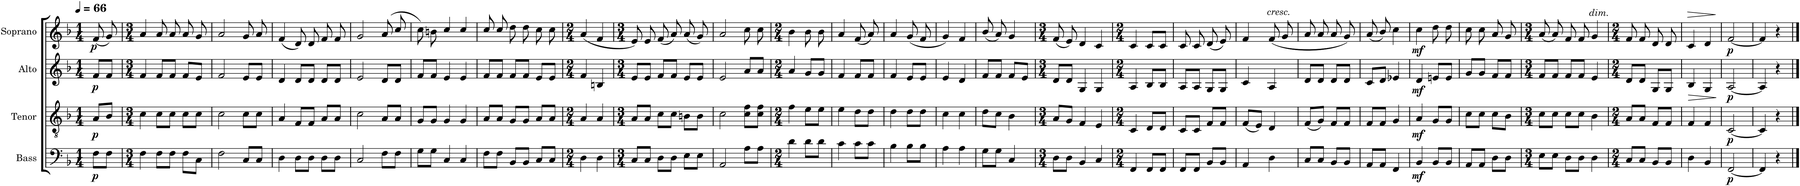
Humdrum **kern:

**kern	**dynam	**kern	**dynam	**kern	**dynam	**kern	**dynam
*part4	*part4	*part3	*part3	*part2	*part2	*part1	*part1
*staff4	*staff4	*staff3	*staff3	*staff2	*staff2	*staff1	*staff1
*I"Bass	*	*I"Tenor	*	*I"Alto	*	*I"Soprano	*
*I'B.	*	*I'T.	*	*I'A.	*	*I'S.	*
*clefF4	*	*clefGv2	*	*clefG2	*	*clefG2	*
*k[b-]	*	*k[b-]	*	*k[b-]	*	*k[b-]	*
*M1/4	*	*M1/4	*	*M1/4	*	*M1/4	*
*MM66	*	*MM66	*	*MM66	*	*MM66	*
=1	=1	=1	=1	=1	=1	=1	=1
!	!LO:DY:b	!	!LO:DY:b	!	!LO:DY:b	!	!LO:DY:b
8F\L	p	8A/L	p	8f/L	p	(8f/	p
8F\J	.	8B-/J	.	8f/J	.	8g/)	.
=2	=2	=2	=2	=2	=2	=2	=2
*M3/4	*	*M3/4	*	*M3/4	*	*M3/4	*
4F\	.	4c\	.	4f/	.	4a/	.
8F\L	.	8c\L	.	8f/L	.	8a/	.
8F\J	.	8c\J	.	8f/J	.	8a/	.
8F\L	.	8c\L	.	8f/L	.	8a/	.
8C\J	.	8c\J	.	8e/J	.	8g/	.
=3	=3	=3	=3	=3	=3	=3	=3
2F\	.	2c\	.	2f/	.	2a/	.
8C/L	.	8c\L	.	8e/L	.	8g/	.
8C/J	.	8c\J	.	8e/J	.	8a/	.
=4	=4	=4	=4	=4	=4	=4	=4
4D\	.	4A/	.	4d/	.	(4f/	.
8D\L	.	8F/L	.	8d/L	.	8d/)	.
8D\J	.	8F/J	.	8d/J	.	8d/	.
8D\L	.	8A/L	.	8d/L	.	8f/	.
8D\J	.	8A/J	.	8d/J	.	8f/	.
=5	=5	=5	=5	=5	=5	=5	=5
2C/	.	2c\	.	2e/	.	2g/	.
8F\L	.	8A/L	.	8d/L	.	(8a/	.
8F\J	.	8A/J	.	8d/J	.	8cc/	.
=6	=6	=6	=6	=6	=6	=6	=6
8G\L	.	8G/L	.	8f/L	.	8cc\)	.
8G\J	.	8G/J	.	8f/J	.	8bn\	.
4C/	.	4G/	.	4e/	.	4cc/	.
4C/	.	4G/	.	4e/	.	4cc/	.
=7	=7	=7	=7	=7	=7	=7	=7
8F\L	.	8A/L	.	8f/L	.	8cc/	.
8F\J	.	8A/J	.	8f/J	.	8cc/	.
8BB-/L	.	8G/L	.	8f/L	.	8dd\	.
8BB-/J	.	8G/J	.	8f/J	.	8dd\	.
8C/L	.	8A/L	.	8e/L	.	8cc\	.
8C/J	.	8A/J	.	8e/J	.	8cc\	.
=8	=8	=8	=8	=8	=8	=8	=8
*M2/4	*	*M2/4	*	*M2/4	*	*M2/4	*
4D\	.	4A/	.	4f/	.	(4a/	.
4D\	.	4A/	.	4Bn/	.	4f/	.
=9	=9	=9	=9	=9	=9	=9	=9
*M3/4	*	*M3/4	*	*M3/4	*	*M3/4	*
8C/L	.	8A/L	.	8e/L	.	8e/)	.
8C/J	.	8A/J	.	8e/J	.	8e/	.
8D\L	.	8c\L	.	8f/L	.	(8f/	.
8D\J	.	8c\J	.	8f/J	.	8a/)	.
8E\L	.	8Bn\L	.	8e/L	.	(8a/	.
8E\J	.	8B\J	.	8e/J	.	8g/)	.
=10	=10	=10	=10	=10	=10	=10	=10
2AA/	.	2c\	.	2e/	.	2a/	.
8A\L	.	8c\ 8f\L	.	8a/L	.	8cc\	.
8A\J	.	8c\ 8f\J	.	8a/J	.	8cc\	.
=11	=11	=11	=11	=11	=11	=11	=11
*M2/4	*	*M2/4	*	*M2/4	*	*M2/4	*
4d\	.	4f\	.	4a/	.	4b-\	.
8d\L	.	8e\L	.	8g/L	.	8b-\	.
8d\J	.	8e\J	.	8g/J	.	8b-\	.
=12	=12	=12	=12	=12	=12	=12	=12
4c\	.	4e\	.	4f/	.	4a/	.
8c\L	.	8d\L	.	8f/L	.	(8f/	.
8c\J	.	8d\J	.	8f/J	.	8a/)	.
=13	=13	=13	=13	=13	=13	=13	=13
4B-\	.	4d\	.	4f/	.	4a/	.
8B-\L	.	8d\L	.	8e/L	.	(8g/	.
8B-\J	.	8d\J	.	8e/J	.	8f/	.
=14	=14	=14	=14	=14	=14	=14	=14
4A\	.	4c\	.	4e/	.	4g/)	.
4A\	.	4c\	.	4d/	.	4f/	.
=15	=15	=15	=15	=15	=15	=15	=15
8G\L	.	8d\L	.	8f/L	.	(8b-/	.
8G\J	.	8c\J	.	8f/J	.	8a/)	.
4C/	.	4B-\	.	8f/L	.	4g/	.
.	.	.	.	8e/J	.	.	.
=16	=16	=16	=16	=16	=16	=16	=16
*M3/4	*	*M3/4	*	*M3/4	*	*M3/4	*
8D\L	.	8A/L	.	8d/L	.	(8f/	.
8D\J	.	8G/J	.	8d/J	.	8e/)	.
4BB-/	.	4F/	.	4G/	.	4d/	.
4C/	.	4E/	.	4G/	.	4c/	.
=17	=17	=17	=17	=17	=17	=17	=17
*M2/4	*	*M2/4	*	*M2/4	*	*M2/4	*
4FF/	.	4C/	.	4A/	.	4c/	.
8FF/L	.	8D/L	.	8B-/L	.	8c/L	.
8FF/J	.	8D/J	.	8B-/J	.	8c/J	.
=18	=18	=18	=18	=18	=18	=18	=18
8FF/L	.	8C/L	.	8A/L	.	8c/	.
8FF/J	.	8C/J	.	8A/J	.	8c/	.
8BB-/L	.	8F/L	.	8G/L	.	(8d/	.
8BB-/J	.	8F/J	.	8G/J	.	8e/)	.
=19	=19	=19	=19	=19	=19	=19	=19
4AA/	.	(8F/L	.	4c/	.	4f/	.
.	.	8E/J)	.	.	.	.	.
!	!	!	!	!	!	!LO:TX:a:i:t=cresc.	!
4D\	.	4D/	.	4A/	.	(8f/	.
.	.	.	.	.	.	8g/	.
=20	=20	=20	=20	=20	=20	=20	=20
8C/L	.	(8F/L	.	8d/L	.	8a/	.
8C/J	.	8G/J)	.	8d/J	.	8a/	.
8BB-/L	.	8F/L	.	8d/L	.	8a/	.
8BB-/J	.	8F/J	.	8d/J	.	8g/)	.
=21	=21	=21	=21	=21	=21	=21	=21
8AA/L	.	8F/L	.	8c/L	.	(8a/	.
8AA/J	.	8F/J	.	8d/J	.	8b-/)	.
4FF/	.	4G/	.	4e-X/	.	4cc\	.
=22	=22	=22	=22	=22	=22	=22	=22
!	!LO:DY:b	!	!LO:DY:b	!	!LO:DY:b	!	!LO:DY:b
4BB-/	mf	4A/	mf	4d/	mf	4cc\	mf
8BB-/L	.	8G/L	.	8en/L	.	8dd\	.
8BB-/J	.	8G/J	.	8e/J	.	8dd\	.
=23	=23	=23	=23	=23	=23	=23	=23
8AA/L	.	8c\L	.	8g/L	.	8cc\	.
8AA/J	.	8c\J	.	8g/J	.	8cc\	.
8D\L	.	8c\L	.	8f/L	.	8a/	.
8D\J	.	8B-\J	.	8f/J	.	8g/	.
=24	=24	=24	=24	=24	=24	=24	=24
*M3/4	*	*M3/4	*	*M3/4	*	*M3/4	*
8E\L	.	8c\L	.	8f/L	.	(8a/	.
8E\J	.	8c\J	.	8f/J	.	8a/)	.
8D\L	.	8c\L	.	8f/L	.	8f/	.
8D\J	.	8c\J	.	8f/J	.	8f/	.
!	!	!	!	!	!	!LO:TX:a:i:t=dim.	!
4D\	.	4B-\	.	4e/	.	4g/	.
=25	=25	=25	=25	=25	=25	=25	=25
*M2/4	*	*M2/4	*	*M2/4	*	*M2/4	*
8C/L	.	8A/L	.	8d/L	.	8f/	.
8C/J	.	8A/J	.	8d/J	.	8f/	.
8BB-/L	.	8F/L	.	8G/L	.	8d/	.
8BB-/J	.	8F/J	.	8G/J	.	8d/	.
=26	=26	=26	=26	=26	=26	=26	=26
!	!	!	!LO:HP:b	!	!	!	!LO:HP:b
4D\	.	4F/	>	4B-/	.	4c/	>
4BB-/	.	4F/	.	4G/	.	4d/	.
.	.	.	]	.	.	.	]
=27	=27	=27	=27	=27	=27	=27	=27
!	!LO:DY:b	!	!LO:DY:b	!	!LO:DY:b	!	!LO:DY:b
[2FF/	p	[2C/	p	[2A/	p	[2f/	p
=28	=28	=28	=28	=28	=28	=28	=28
4FF/]	.	4C/]	.	4A/]	.	4f/]	.
4r	.	4r	.	4r	.	4r	.
==	==	==	==	==	==	==	==
*-	*-	*-	*-	*-	*-	*-	*-
